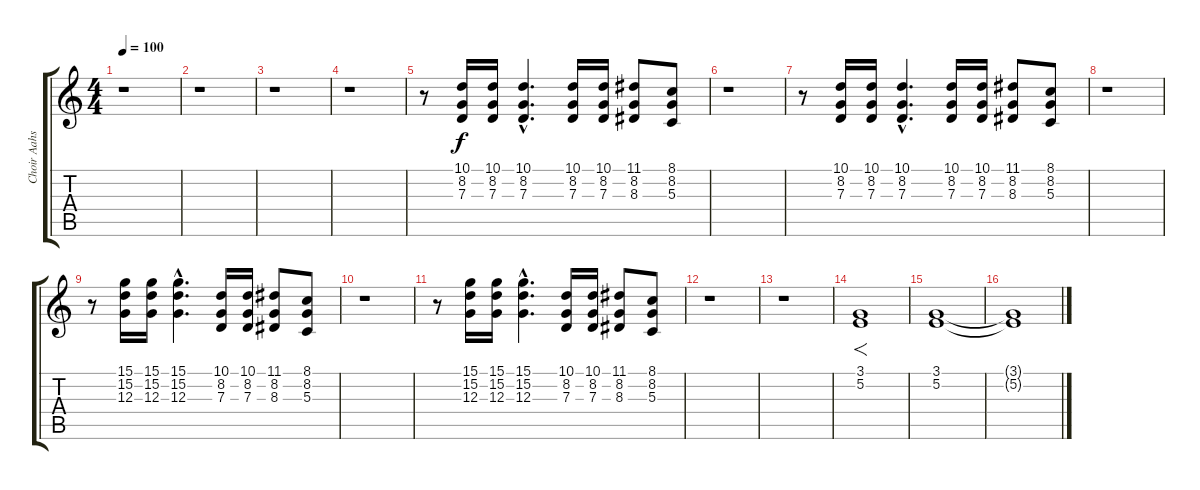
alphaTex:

\track ("Choir Aahs" "Choir Aahs") {instrument choiraahs}
\staff {score tabs}
\tuning (E4 B3 G3 D3 A2 E2) {hide}
\ts (4 4)
\tempo 100
\clef g2
\ks c
r.1{dy f} |
r.1 |
r.1 |
r.1 |
r.8{volume 13} (10.1 8.2 7.3).16 (10.1 8.2 7.3).16 (10.1{hac} 8.2{hac} 7.3{hac}).4{d} (10.1 8.2 7.3).16 (10.1 8.2 7.3).16 (11.1 8.2 8.3).8 (8.1 8.2 5.3).8 |
r.1 |
r.8 (10.1 8.2 7.3).16 (10.1 8.2 7.3).16 (10.1{hac} 8.2{hac} 7.3{hac}).4{d} (10.1 8.2 7.3).16 (10.1 8.2 7.3).16 (11.1 8.2 8.3).8 (8.1 8.2 5.3).8 |
r.1 |
r.8 (15.1 15.2 12.3).16 (15.1 15.2 12.3).16 (15.1{hac} 15.2{hac} 12.3{hac}).4{d} (10.1 8.2 7.3).16 (10.1 8.2 7.3).16 (11.1 8.2 8.3).8 (8.1 8.2 5.3).8 |
r.1 |
r.8 (15.1 15.2 12.3).16 (15.1 15.2 12.3).16 (15.1{hac} 15.2{hac} 12.3{hac}).4{d} (10.1 8.2 7.3).16 (10.1 8.2 7.3).16 (11.1 8.2 8.3).8 (8.1 8.2 5.3).8 |
r.1 |
r.1 |
(3.1 5.2).1{f} |
(3.1 5.2).1{volume 10} |
(3.1{t} 5.2{t}).1
